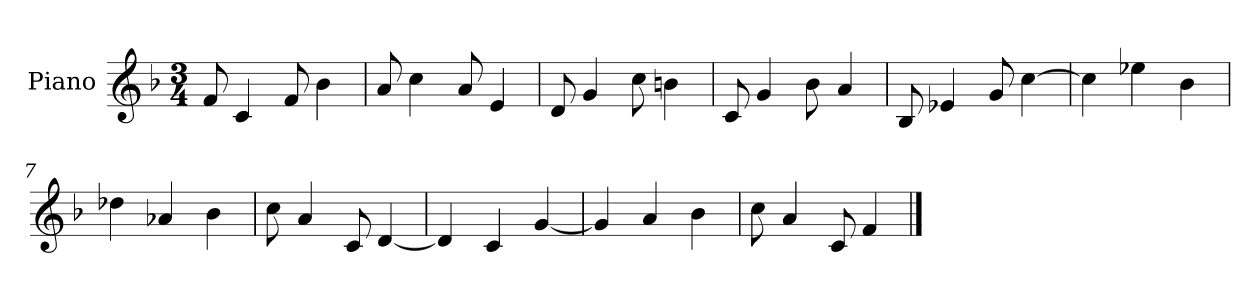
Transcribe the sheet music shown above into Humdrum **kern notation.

**kern
*part1
*staff1
*I"Piano
*I'Pno
*clefG2
*k[b-]
*M3/4
=1
8f/
4c/
8f/
4b-\
=2
8a/
4cc\
8a/
4e/
=3
8d/
4g/
8cc\
4bn\
=4
8c/
4g/
8b-\
4a/
=5
8B-/
4e-X/
8g/
[4cc\
=6
4cc\]
4ee-X\
4b-\
=7
4dd-X\
4a-X/
4b-\
=8
8cc\
4a/
8c/
[4d/
=9
4d/]
4c/
[4g/
=10
4g/]
4a/
4b-\
=11
8cc\
4a/
8c/
4f/
==
*-
